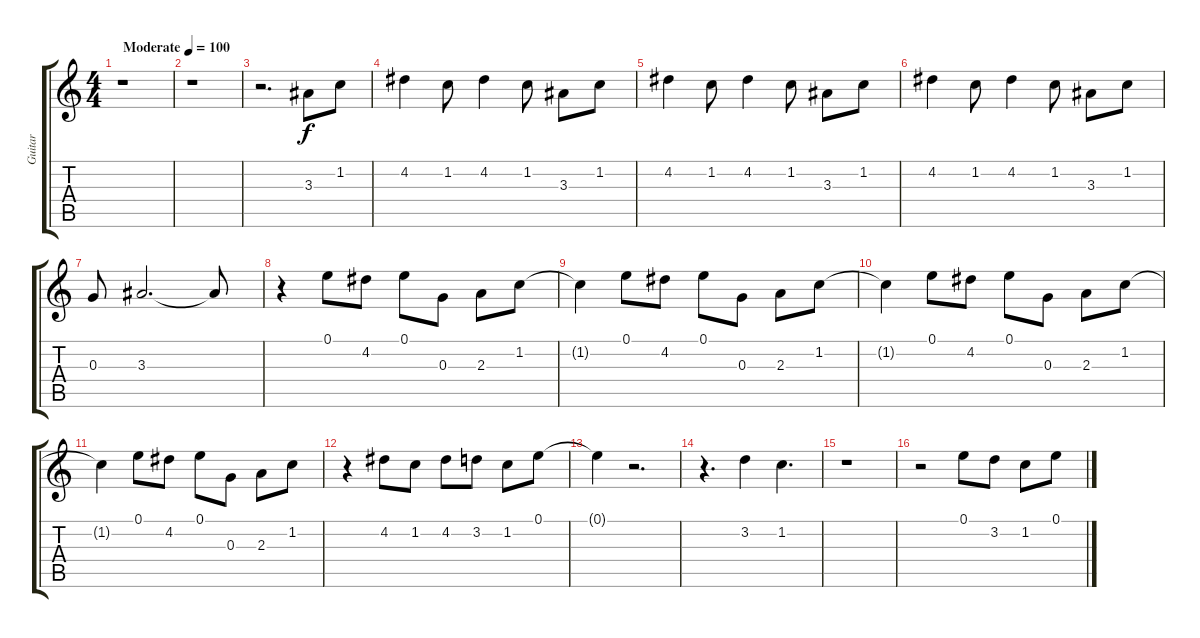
\track ("Guitar" "Guitar") {instrument overdrivenguitar}
\staff {score tabs}
\tuning (E4 B3 G3 D3 A2 E2) {hide}
\ts (4 4)
\tempo (100 "Moderate")
\clef g2
\ks c
r.1{dy f instrument overdrivenguitar} |
r.1 |
r.2{d} 3.3.8 1.2.8 |
4.2.4 1.2.8 4.2.4 1.2.8 3.3.8 1.2.8 |
4.2.4 1.2.8 4.2.4 1.2.8 3.3.8 1.2.8 |
4.2.4 1.2.8 4.2.4 1.2.8 3.3.8 1.2.8 |
0.3.8 3.3.2{d} 3.3{t}.8 |
r.4 0.1.8 4.2.8 0.1.8 0.3.8 2.3.8 1.2.8 |
1.2{t}.4 0.1.8 4.2.8 0.1.8 0.3.8 2.3.8 1.2.8 |
1.2{t}.4 0.1.8 4.2.8 0.1.8 0.3.8 2.3.8 1.2.8 |
1.2{t}.4 0.1.8 4.2.8 0.1.8 0.3.8 2.3.8 1.2.8 |
r.4 4.2.8 1.2.8 4.2.8 3.2.8 1.2.8 0.1.8 |
0.1{t}.4 r.2{d} |
r.4{d} 3.2.4 1.2.4{d} |
r.1 |
r.2 0.1.8 3.2.8 1.2.8 0.1.8
